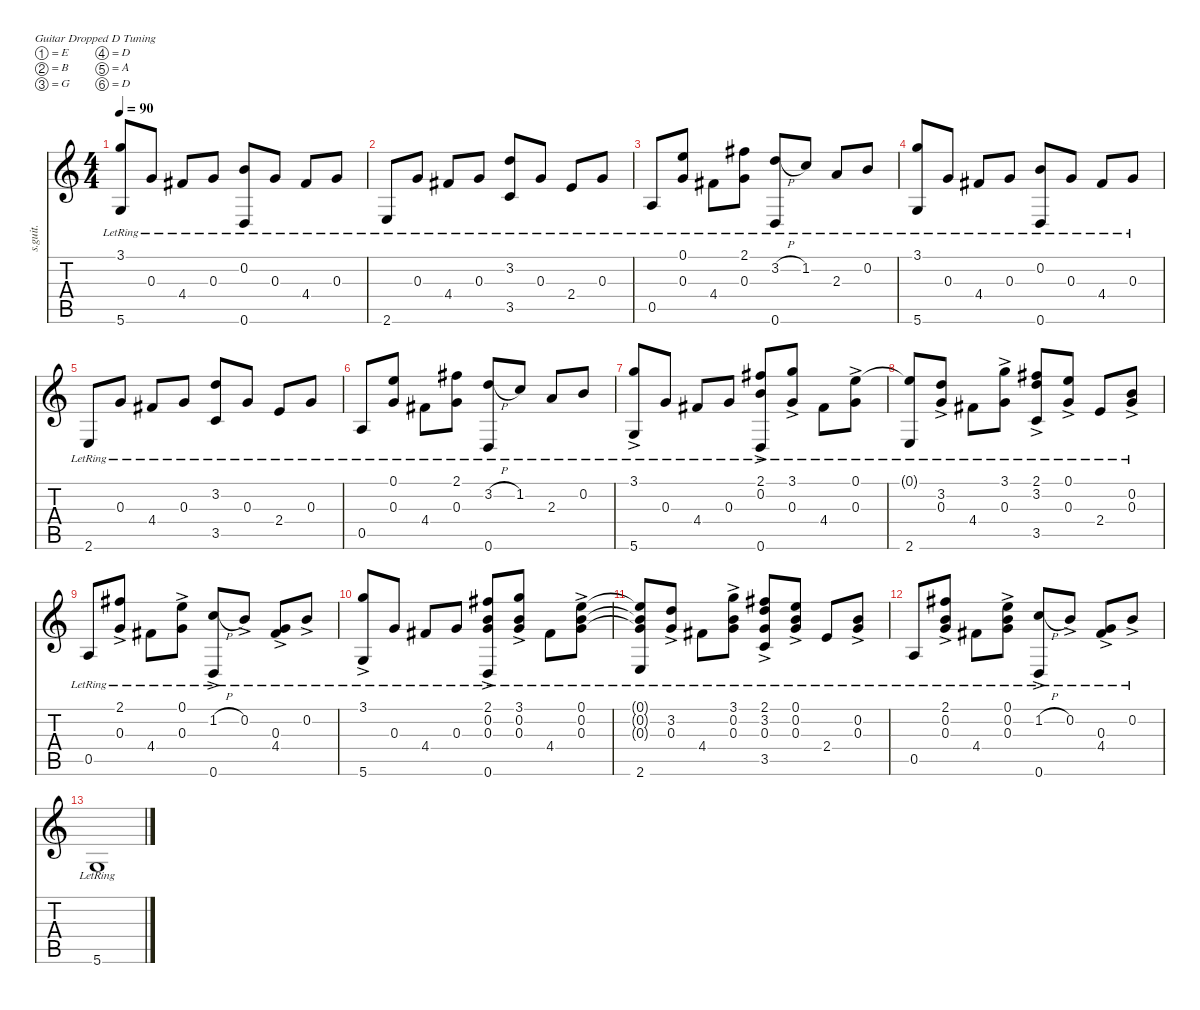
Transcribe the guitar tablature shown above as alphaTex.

\defaultSystemsLayout 4
\hideDynamics
\bracketExtendMode nobrackets
\otherSystemsTrackNameOrientation horizontal
\track ("Steel Guitar" "s.guit.") {instrument acousticguitarsteel}
\staff {score tabs}
\tuning (E4 B3 G3 D3 A2 D2)
\ts (4 4)
\tempo 90
\clef g2
\ks c
(5.6{lr} 3.1{lr}).8{dy mf instrument acousticguitarsteel beam Up} 0.3{lr}.8{beam Up} 4.4{lr acc #}.8{beam Up} 0.3{lr}.8{beam Up} (0.2{lr} 0.6{lr}).8{beam Up} 0.3{lr}.8{beam Up} 4.4{lr acc #}.8{beam Up} 0.3{lr}.8{beam Up} |
2.6{lr}.8{beam Up} 0.3{lr}.8{beam Up} 4.4{lr acc #}.8{beam Up} 0.3{lr}.8{beam Up} (3.2{lr} 3.5{lr}).8{beam Up} 0.3{lr}.8{beam Up} 2.4{lr}.8{beam Up} 0.3{lr}.8{beam Up} |
0.5{lr}.8{beam Up} (0.3{lr} 0.1{lr}).8{beam Up} 4.4{lr acc #}.8{beam Down} (0.3{lr} 2.1{lr acc #}).8{beam Down} (0.6{lr} 3.2{h}).8{beam Up} 1.2{lr}.8{beam Up} 2.3{lr}.8{beam Up} 0.2{lr}.8{beam Up} |
(5.6{lr} 3.1{lr}).8{beam Up} 0.3{lr}.8{beam Up} 4.4{lr acc #}.8{beam Up} 0.3{lr}.8{beam Up} (0.2{lr} 0.6{lr}).8{beam Up} 0.3{lr}.8{beam Up} 4.4{lr acc #}.8{beam Up} 0.3{lr}.8{beam Up} |
2.6{lr}.8{beam Up} 0.3{lr}.8{beam Up} 4.4{lr acc #}.8{beam Up} 0.3{lr}.8{beam Up} (3.2{lr} 3.5{lr}).8{beam Up} 0.3{lr}.8{beam Up} 2.4{lr}.8{beam Up} 0.3{lr}.8{beam Up} |
0.5{lr}.8{beam Up} (0.3{lr} 0.1{lr}).8{beam Up} 4.4{lr acc #}.8{beam Down} (0.3{lr} 2.1{lr acc #}).8{beam Down} (0.6{lr} 3.2{h}).8{beam Up} 1.2{lr}.8{beam Up} 2.3{lr}.8{beam Up} 0.2{lr}.8{beam Up} |
(5.6{lr} 3.1{ac lr}).8{dy f beam Up} 0.3{lr}.8{beam Up} 4.4{lr acc #}.8{beam Up} 0.3{lr}.8{beam Up} (0.6{lr} 2.1{ac lr acc #} 0.2{lr}).8{beam Up} (0.3{lr} 3.1{ac lr}).8{beam Up} 4.4{lr acc #}.8{beam Down} (0.3{lr} 0.1{ac lr}).8{beam Down} |
(2.6{lr} 0.1{lr t}).8{beam Up} (0.3{lr} 3.2{ac lr}).8{beam Up} 4.4{lr acc #}.8{beam Down} (0.3{lr} 3.1{ac lr}).8{beam Down} (3.2{lr} 3.5{lr} 2.1{ac lr acc #}).8{beam Up} (0.3{lr} 0.1{ac lr}).8{beam Up} 2.4{lr}.8{beam Up} (0.3{lr} 0.2{ac lr}).8{beam Up} |
0.5{lr}.8{beam Up} (0.3{lr} 2.1{ac lr acc #}).8{beam Up} 4.4{lr acc #}.8{beam Down} (0.3{lr} 0.1{ac lr}).8{beam Down} (0.6{lr} 1.2{h ac lr}).8{beam Up} 0.2{ac lr}.8{beam Up} (0.3{ac lr} 4.4{lr acc #}).8{beam Up} 0.2{ac lr}.8{beam Up} |
(5.6{lr} 3.1{ac lr}).8{beam Up} 0.3{lr}.8{beam Up} 4.4{lr acc #}.8{beam Up} 0.3{lr}.8{beam Up} (0.6{lr} 2.1{ac lr acc #} 0.2{lr} 0.3{lr}).8{beam Up} (0.3{lr} 3.1{ac lr} 0.2{lr}).8{beam Up} 4.4{lr acc #}.8{beam Down} (0.3{lr} 0.1{ac lr} 0.2{lr}).8{beam Down} |
(2.6{lr} 0.1{lr t} 0.2{lr t} 0.3{lr t}).8{beam Up} (0.3{lr} 3.2{ac lr}).8{beam Up} 4.4{lr acc #}.8{beam Down} (0.3{lr} 3.1{ac lr} 0.2{lr}).8{beam Down} (3.2{lr} 3.5{lr} 2.1{ac lr acc #} 0.3{lr}).8{beam Up} (0.3{lr} 0.1{ac lr} 0.2{lr}).8{beam Up} 2.4{lr}.8{beam Up} (0.3{lr} 0.2{ac lr}).8{beam Up} |
0.5{lr}.8{beam Up} (0.3{lr} 2.1{ac lr acc #} 0.2).8{beam Up} 4.4{lr acc #}.8{beam Down} (0.3{lr} 0.1{ac lr} 0.2).8{beam Down} (0.6{lr} 1.2{h ac lr}).8{beam Up} 0.2{ac lr}.8{beam Up} (4.4{lr acc #} 0.3{ac lr}).8{beam Up} 0.2{ac lr}.8{beam Up} |
5.6{lr}.1{dy mf beam Up}
